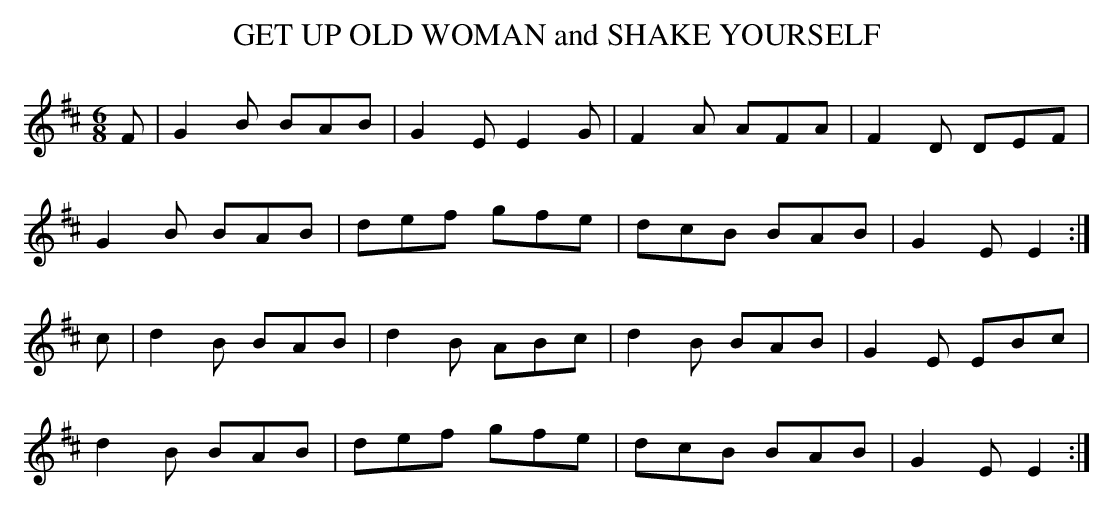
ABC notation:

X:1
T:GET UP OLD WOMAN and SHAKE YOURSELF
M:6/8
L:1/8
K:Edor
F|G2B BAB|G2E E2G|F2A AFA|F2D DEF|
G2B BAB|def gfe|dcB BAB|G2E E2:|
c|d2B BAB|d2B ABc|d2B BAB|G2E EBc|
d2B BAB|def gfe|dcB BAB|G2E E2:|
